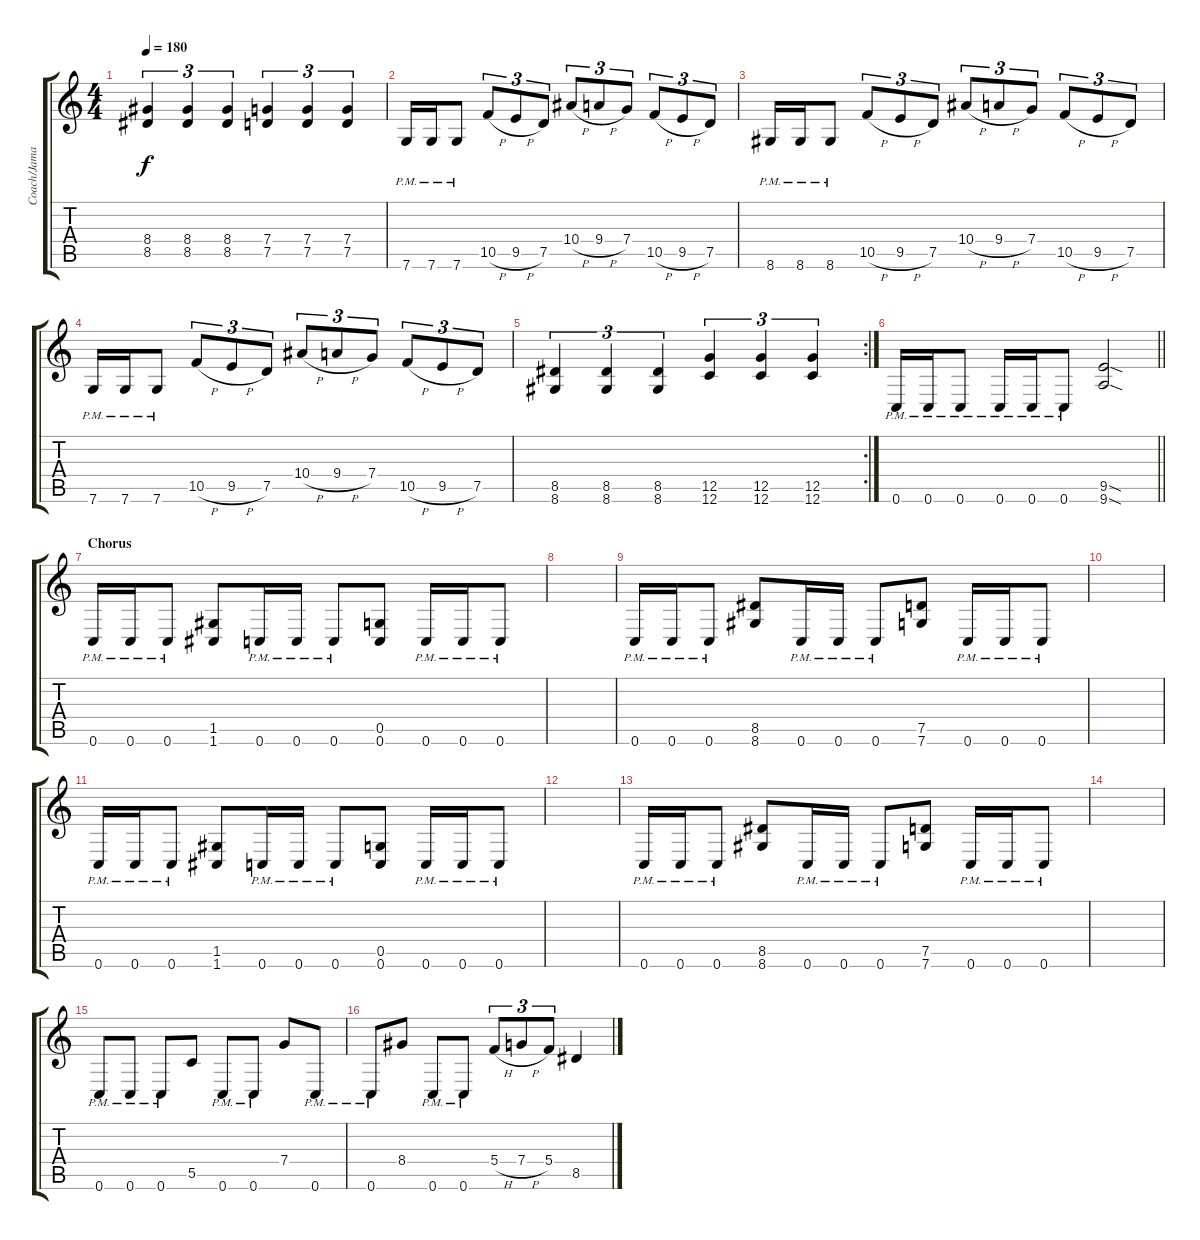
\track ("Coach/Jamal" "Coach/Jama") {instrument distortionguitar}
\staff {score tabs}
\tuning (D4 A3 F3 C3 G2 C2) {hide}
\ts (4 4)
\tempo 180
\clef g2
\ks c
(8.4 8.5).4{tu (3 2) dy f} (8.4 8.5).4{tu (3 2)} (8.4 8.5).4{tu (3 2)} (7.4 7.5).4{tu (3 2)} (7.4 7.5).4{tu (3 2)} (7.4 7.5).4{tu (3 2)} |
7.6{pm}.16 7.6{pm}.16 7.6{pm}.8 10.5{h}.8{tu (3 2)} 9.5{h}.8{tu (3 2)} 7.5.8{tu (3 2)} 10.4{h}.8{tu (3 2)} 9.4{h}.8{tu (3 2)} 7.4.8{tu (3 2)} 10.5{h}.8{tu (3 2)} 9.5{h}.8{tu (3 2)} 7.5.8{tu (3 2)} |
8.6{pm}.16 8.6{pm}.16 8.6{pm}.8 10.5{h}.8{tu (3 2)} 9.5{h}.8{tu (3 2)} 7.5.8{tu (3 2)} 10.4{h}.8{tu (3 2)} 9.4{h}.8{tu (3 2)} 7.4.8{tu (3 2)} 10.5{h}.8{tu (3 2)} 9.5{h}.8{tu (3 2)} 7.5.8{tu (3 2)} |
7.6{pm}.16 7.6{pm}.16 7.6{pm}.8 10.5{h}.8{tu (3 2)} 9.5{h}.8{tu (3 2)} 7.5.8{tu (3 2)} 10.4{h}.8{tu (3 2)} 9.4{h}.8{tu (3 2)} 7.4.8{tu (3 2)} 10.5{h}.8{tu (3 2)} 9.5{h}.8{tu (3 2)} 7.5.8{tu (3 2)} |
\rc 2
(8.5 8.6).4{tu (3 2)} (8.5 8.6).4{tu (3 2)} (8.5 8.6).4{tu (3 2)} (12.5 12.6).4{tu (3 2)} (12.5 12.6).4{tu (3 2)} (12.5 12.6).4{tu (3 2)} |
\barLineRight lightlight
0.6{pm}.16 0.6{pm}.16 0.6{pm}.8 0.6{pm}.16 0.6{pm}.16 0.6{pm}.8 (9.5{sod} 9.6{sod}).2 |
\section ("" "Chorus")
0.6{pm}.16 0.6{pm}.16 0.6{pm}.8 (1.5 1.6).8 0.6{pm}.16 0.6{pm}.16 0.6{pm}.8 (0.5 0.6).8 0.6{pm}.16 0.6{pm}.16 0.6{pm}.8 |
|
0.6{pm}.16 0.6{pm}.16 0.6{pm}.8 (8.5 8.6).8 0.6{pm}.16 0.6{pm}.16 0.6{pm}.8 (7.5 7.6).8 0.6{pm}.16 0.6{pm}.16 0.6{pm}.8 |
|
0.6{pm}.16 0.6{pm}.16 0.6{pm}.8 (1.5 1.6).8 0.6{pm}.16 0.6{pm}.16 0.6{pm}.8 (0.5 0.6).8 0.6{pm}.16 0.6{pm}.16 0.6{pm}.8 |
|
0.6{pm}.16 0.6{pm}.16 0.6{pm}.8 (8.5 8.6).8 0.6{pm}.16 0.6{pm}.16 0.6{pm}.8 (7.5 7.6).8 0.6{pm}.16 0.6{pm}.16 0.6{pm}.8 |
|
0.6{pm}.8 0.6{pm}.8 0.6{pm}.8 5.5.8 0.6{pm}.8 0.6{pm}.8 7.4.8 0.6{pm}.8 |
0.6{pm}.8 8.4.8 0.6{pm}.8 0.6{pm}.8 5.4{h}.8{tu (3 2)} 7.4{h}.8{tu (3 2)} 5.4.8{tu (3 2)} 8.5.4
